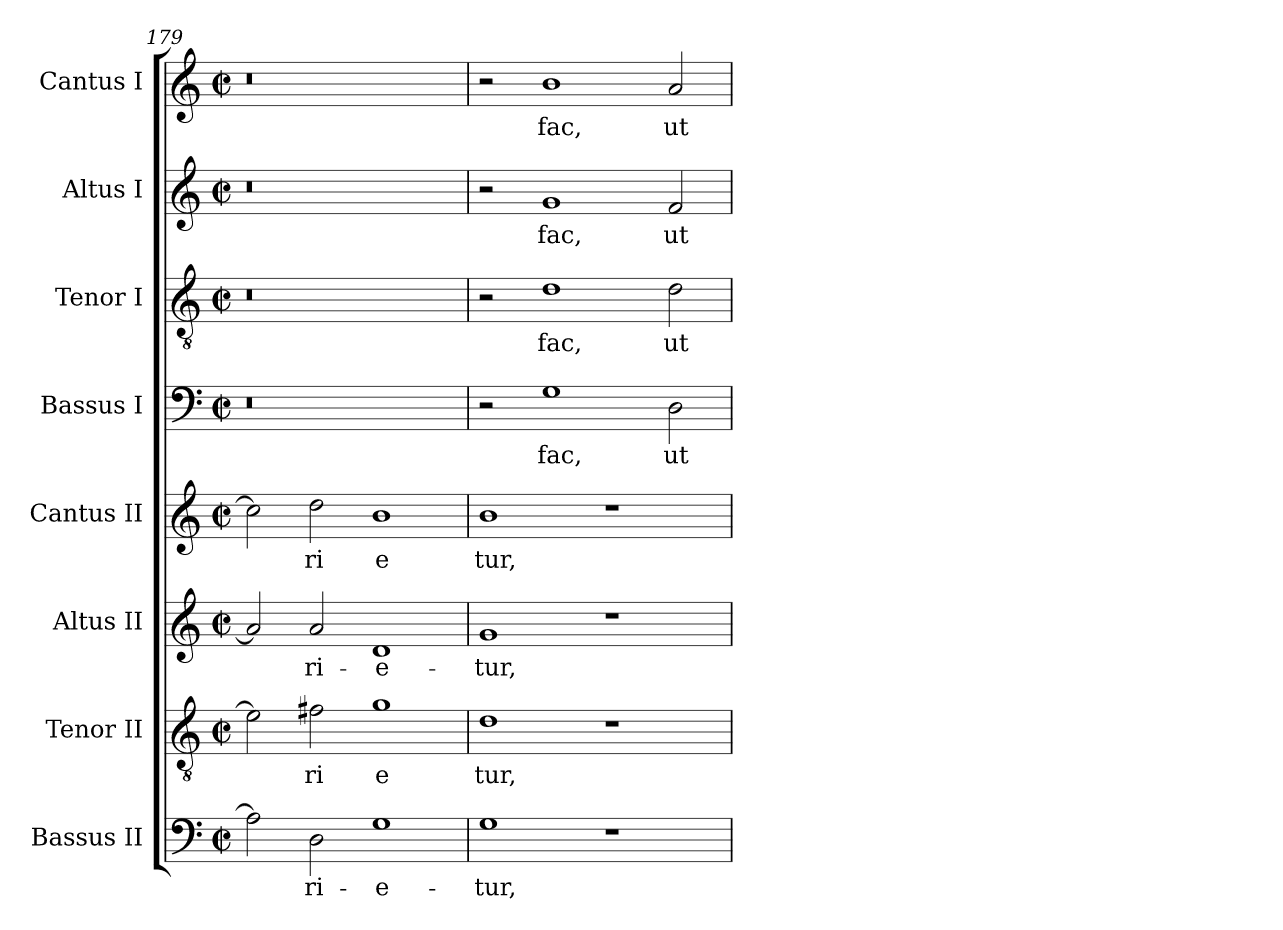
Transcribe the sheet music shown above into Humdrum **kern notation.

**kern	**text	**kern	**text	**kern	**text	**kern	**text	**kern	**text	**kern	**text	**kern	**text	**kern	**text
*part8	*part8	*part7	*part7	*part6	*part6	*part5	*part5	*part4	*part4	*part3	*part3	*part2	*part2	*part1	*part1
*staff8	*staff8	*staff7	*staff7	*staff6	*staff6	*staff5	*staff5	*staff4	*staff4	*staff3	*staff3	*staff2	*staff2	*staff1	*staff1
*I"Bassus II	*	*I"Tenor II	*	*I"Altus II	*	*I"Cantus II	*	*I"Bassus I	*	*I"Tenor I	*	*I"Altus I	*	*I"Cantus I	*
*clefF4	*	*clefGv2	*	*clefG2	*	*clefG2	*	*clefF4	*	*clefGv2	*	*clefG2	*	*clefG2	*
*k[]	*	*	*	*	*	*	*	*	*	*	*	*	*	*	*
*C:	*	*	*	*	*	*	*	*	*	*	*	*	*	*	*
*M2/2	*	*M2/2	*	*M2/2	*	*M2/2	*	*M2/2	*	*M2/2	*	*M2/2	*	*M2/2	*
*met(c|)	*	*met(c|)	*	*met(c|)	*	*met(c|)	*	*met(c|)	*	*met(c|)	*	*met(c|)	*	*met(c|)	*
=179	=179	=179	=179	=179	=179	=179	=179	=179	=179	=179	=179	=179	=179	=179	=179
2A\]	.	2e\]	.	2a/]	.	2cc#\]	.	0r	.	0r	.	0r	.	0r	.
!	!LO:LY:b:cj	!	!LO:LY:b:cj	!	!LO:LY:b:cj	!	!LO:LY:b:cj	!	!	!	!	!	!	!	!
2D\	-ri-	2f#X\	ri	2a/	-ri-	2dd\	ri	.	.	.	.	.	.	.	.
!	!LO:LY:b:cj	!	!LO:LY:b:cj	!	!LO:LY:b:cj	!	!LO:LY:b:cj	!	!	!	!	!	!	!	!
1G	-e-	1g	e	1d	-e-	1b	e	.	.	.	.	.	.	.	.
!!LO:PB:g=z
=180	=180	=180	=180	=180	=180	=180	=180	=180	=180	=180	=180	=180	=180	=180	=180
!	!LO:LY:b:cj	!	!LO:LY:b:cj	!	!LO:LY:b:cj	!	!LO:LY:b:cj	!	!	!	!	!	!	!	!
1G	-tur,	1d	tur,	1g	-tur,	1b	tur,	2r	.	2r	.	2r	.	2r	.
!	!	!	!	!	!	!	!	!	!LO:LY:b:cj	!	!LO:LY:b:cj	!	!LO:LY:b:cj	!	!LO:LY:b:cj
.	.	.	.	.	.	.	.	1G	fac,	1d	fac,	1g	fac,	1b	fac,
1r	.	1r	.	1r	.	1r	.	.	.	.	.	.	.	.	.
!	!	!	!	!	!	!	!	!	!LO:LY:b:cj	!	!LO:LY:b:cj	!	!LO:LY:b:cj	!	!LO:LY:b:cj
.	.	.	.	.	.	.	.	2D\	ut	2d\	ut	2f/	ut	2a/	ut
=	=	=	=	=	=	=	=	=	=	=	=	=	=	=	=
*-	*-	*-	*-	*-	*-	*-	*-	*-	*-	*-	*-	*-	*-	*-	*-
